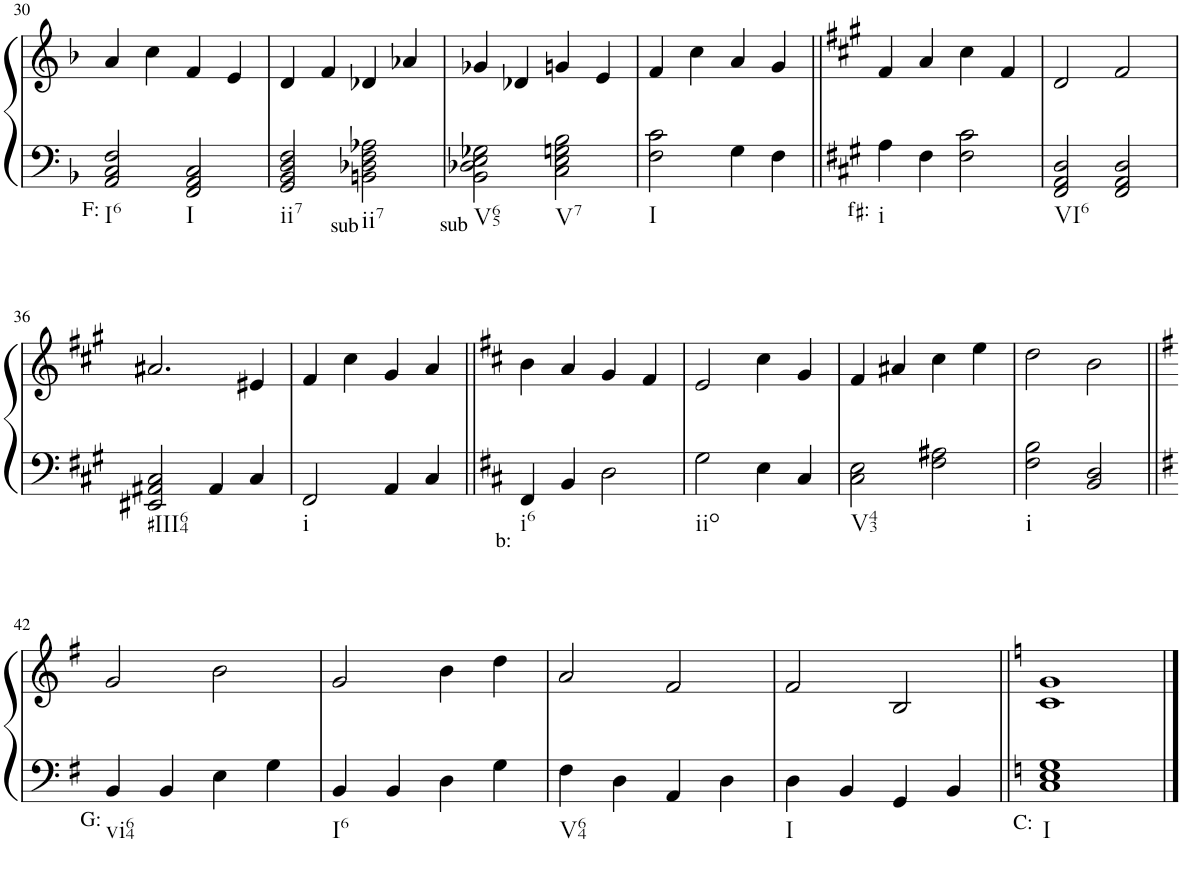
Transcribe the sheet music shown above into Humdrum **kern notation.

**kern	**kern
*part1	*part1
*staff2	*staff1
*I"Piano	*
*I'Pno.	*
!!LO:PB:g=z
*clefF4	*clefG2
*k[b-]	*k[b-]
*M4/4	*M4/4
=30	=30
!LO:TX:b:t=F&colon;	!
!LO:TX:b:t=I6	!
2AA/ 2C/ 2F/	4a/
.	4cc\
!LO:TX:b:t=I	!
2FF/ 2AA/ 2C/	4f/
.	4e/
=31	=31
!LO:TX:b:t=ii7	!
2GG/ 2BB-/ 2D/ 2F/	4d/
.	4f/
!LO:TX:b:t=sub	!
!LO:TX:b:t=ii7	!
2BBn\ 2D-X\ 2F\ 2A-X\	4d-X/
.	4a-X/
=32	=32
!LO:TX:b:t=sub	!
!LO:TX:b:t=V65	!
2BB-\ 2D-X\ 2E\ 2G-X\	4g-X/
.	4d-X/
!LO:TX:b:t=V7	!
2C\ 2E\ 2Gn\ 2B-\	4gn/
.	4e/
=33	=33
!LO:TX:b:t=I	!
2F\ 2c\	4f/
.	4cc\
4G\	4a/
4F\	4g/
=34||	=34||
*k[f#c#g#]	*k[f#c#g#]
!LO:TX:b:t=f♯&colon;	!
!LO:TX:b:t=i	!
4A\	4f#/
4F#\	4a/
2F#\ 2c#\	4cc#\
.	4f#/
=35	=35
!LO:TX:b:t=VI6	!
2FF#/ 2AA/ 2D/	2d/
2FF#/ 2AA/ 2D/	2f#/
!!LO:LB:g=z
=36	=36
!LO:TX:b:t=#III64	!
2EE#X/ 2AA#X/ 2C#/	2.a#X/
4AA#/	.
4C#/	4e#X/
=37	=37
!LO:TX:b:t=i	!
2FF#/	4f#/
.	4cc#\
4AA/	4g#/
4C#/	4a/
=38||	=38||
*k[f#c#]	*k[f#c#]
!LO:TX:b:t=b&colon;	!
!LO:TX:b:t=i6	!
4FF#/	4b\
4BB/	4a/
2D\	4g/
.	4f#/
=39	=39
!LO:TX:b:t=iio	!
2G\	2e/
4E\	4cc#\
4C#/	4g/
=40	=40
!LO:TX:b:t=V43	!
2C#\ 2E\	4f#/
.	4a#X/
2F#\ 2A#X\	4cc#\
.	4ee\
=41	=41
!LO:TX:b:t=i	!
2F#\ 2B\	2dd\
2BB/ 2D/	2b\
!!LO:LB:g=z
=42||	=42||
*k[f#]	*k[f#]
!LO:TX:b:t=G&colon;	!
!LO:TX:b:t=vi64	!
4BB/	2g/
4BB/	.
4E\	2b\
4G\	.
=43	=43
!LO:TX:b:t=I6	!
4BB/	2g/
4BB/	.
4D\	4b\
4G\	4dd\
=44	=44
!LO:TX:b:t=V64	!
4F#\	2a/
4D\	.
4AA/	2f#/
4D\	.
=45	=45
!LO:TX:b:t=I	!
4D\	2f#/
4BB/	.
4GG/	2B/
4BB/	.
=46||	=46||
*k[]	*k[]
!LO:TX:b:t=C&colon;	!
!LO:TX:b:t=I	!
1C 1E 1G	1c 1g
==	==
*-	*-
